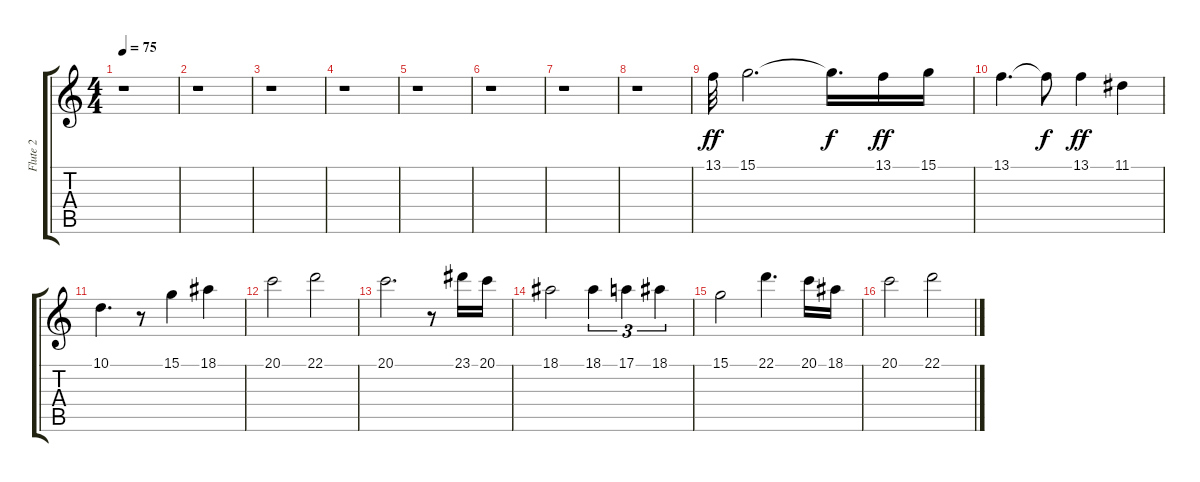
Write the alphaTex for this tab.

\track ("Flute 2" "Flute 2") {instrument flute}
\staff {score tabs}
\tuning (E4 B3 G3 D3 A2 E2) {hide}
\ts (4 4)
\tempo 75
\clef g2
\ks c
r.1{dy f} |
r.1 |
r.1 |
r.1 |
r.1 |
r.1 |
r.1 |
r.1 |
13.1.32{dy ff} 15.1.2{d} 15.1{t}.16{d dy f} 13.1.16{dy ff} 15.1.16 |
13.1.4{d} 13.1{t}.8{dy f} 13.1.4{dy ff} 11.1.4 |
10.1.4{d} r.8 15.1.4 18.1.4 |
20.1.2 22.1.2 |
20.1.2{d} r.8 23.1.16 20.1.16 |
18.1.2 18.1.4{tu (3 2)} 17.1.4{tu (3 2)} 18.1.4{tu (3 2)} |
15.1.2 22.1.4{d} 20.1.16 18.1.16 |
20.1.2 22.1.2
